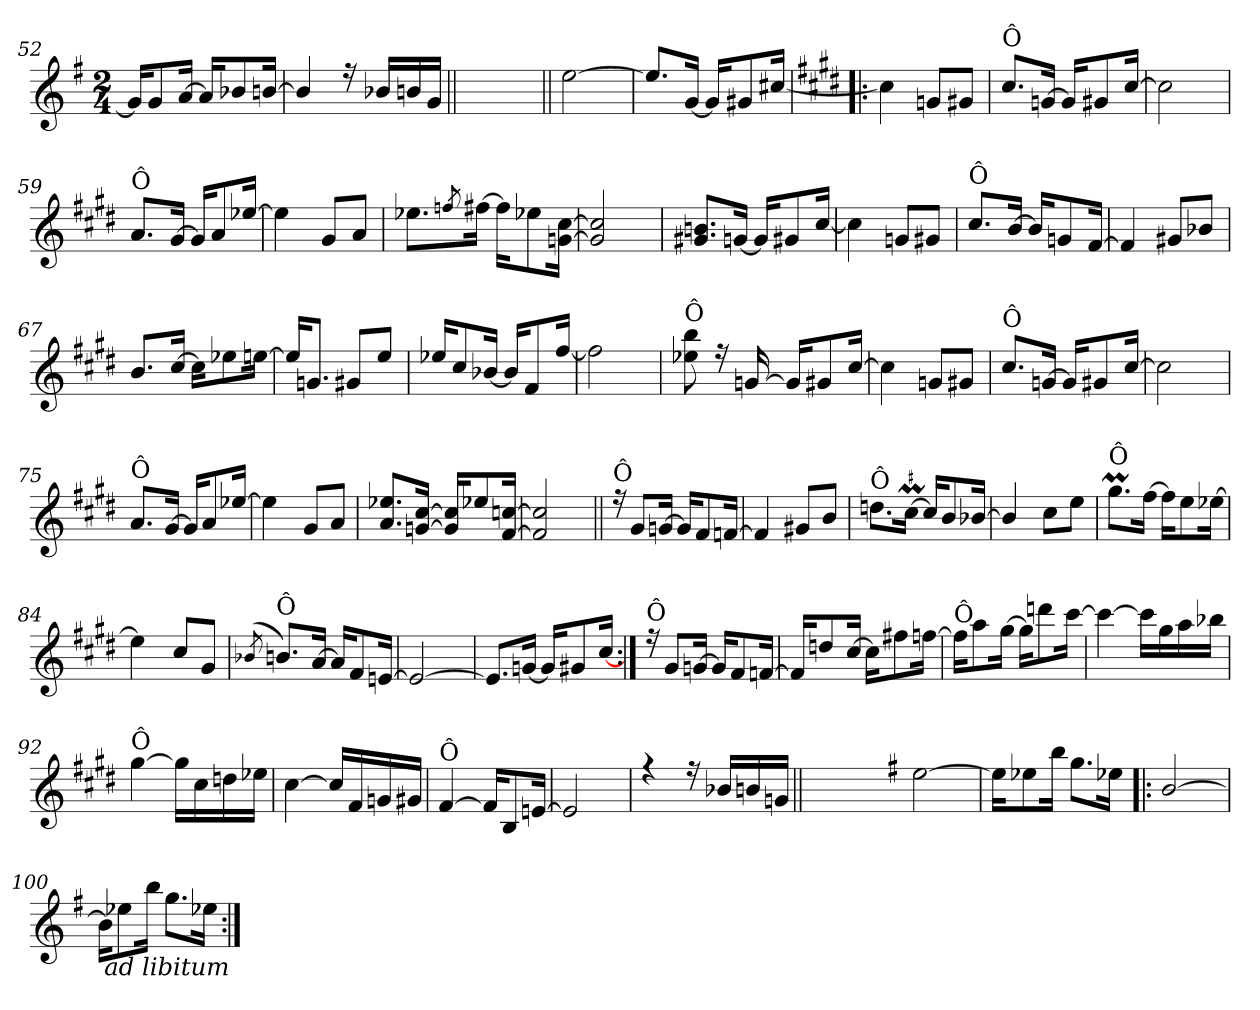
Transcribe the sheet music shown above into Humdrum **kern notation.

**kern
*part1
*staff1
*clefG2
*k[f#]
*G:
*M2/4
=52
*^
16g/KL]	2ryy
8g/	.
[>16a/Jk	.
16a/KL]	.
8b-X/	.
[>16bn/Jk	.
=53	=53
4b/]	2ryy
16rff	.
16b-X/LL	.
16bn/	.
16g/JJ	.
*v	*v
=53X531||
2ryy
=54||
*^
[<2ee\	2ryy
=55	=55
8.ee/L]	4ryy
[>16g/Jk	.
16g/KL]	4ryy
8g#X/	.
[>16cc#X/Jk	.
!!LO:LB:g=z	!!
=56!|:	=56!|:
*k[f#c#g#d#]	*
*E:	*
4cc#\]	2ryy
8gn/L	.
8g#X/J	.
=57	=57
!LO:TX:a:t=Ô	!
8.cc#/L	2ryy
[>16gn/Jk	.
16g/KL]	.
8g#X/	.
[>16cc#/Jk	.
=58	=58
2cc#\]	2ryy
=59	=59
!LO:TX:a:t=Ô	!
8.a/L	2ryy
[>16g#/Jk	.
16g#/KL]	.
8a/	.
[>16ee-X/Jk	.
=60	=60
4ee-\]	2ryy
8g#/L	.
8a/J	.
!!LO:LB:g=z	!!
=61	=61
8.ee-X\L	2ryy
8qffn/	.
[<16ff#X\Jk	.
16ff#\KL]	.
8ee-X\	.
[<16gn\ [<16cc#\Jk	.
=62	=62
2gn/] 2cc#/]	2ryy
=63	=63
8.g#X/ 8.bn/L	4ryy
[>16gn/Jk	.
16g/KL]	4ryy
8g#X/	.
[>16cc#/Jk	.
=64	=64
4cc#\]	2ryy
8gn/L	.
8g#X/J	.
=65	=65
!LO:TX:a:t=Ô	!
8.cc#/L	2ryy
[>16b/Jk	.
16b/KL]	.
8gn/	.
[>16f#/Jk	.
!!LO:LB:g=z	!!
=66	=66
4f#/]	2ryy
8g#X/L	.
8b-X/J	.
=67	=67
8.b/L	2ryy
[>16cc#/Jk	.
16cc#\KL]	.
8ee-X\	.
[<16een\Jk	.
=68	=68
16een/KL]	4ryy
8.gn/J	.
8g#X/L	4ryy
8ee/J	.
=69	=69
16ee-X/KL	4ryy
8cc#/	.
[>16b-X/Jk	.
16b-/KL]	4ryy
8f#/	.
[>16ff#/Jk	.
=70	=70
2ff#\]	2ryy
!!LO:LB:g=z	!!
=71	=71
!LO:TX:a:t=Ô	!
8ee-X\ 8bb\	2ryy
16rff	.
[>16gn/	.
16g/KL]	.
8g#X/	.
[>16cc#/Jk	.
=72	=72
4cc#\]	2ryy
8gn/L	.
8g#X/J	.
=73	=73
!LO:TX:a:t=Ô	!
8.cc#/L	2ryy
[>16gn/Jk	.
16g/KL]	.
8g#X/	.
[>16cc#/Jk	.
=74	=74
2cc#\]	2ryy
=75	=75
!LO:TX:a:t=Ô	!
8.a/L	2ryy
[>16g#/Jk	.
16g#/KL]	.
8a/	.
[>16ee-X/Jk	.
=76	=76
4ee-\]	2ryy
8g#/L	.
8a/J	.
!!LO:LB:g=z	!!
=77	=77
8.a/ 8.ee-X/L	2ryy
[>16gn/ [>16cc#/Jk	.
16g/] 16cc#/]KL	.
8ee-X/	.
[>16f#/ [>16ccn/Jk	.
=78	=78
2f#/] 2ccn/]	2ryy
=79||	=79||
!LO:TX:a:t=Ô	!
16rff	2ryy
8g#/L	.
[>16gn/Jk	.
16g/KL]	.
8f#/	.
[>16fn/Jk	.
=80	=80
4f/]	2ryy
8g#X/L	.
8b/J	.
=81	=81
!LO:TX:a:t=Ô	!
8.ddn\L	2ryy
!LO:MOR:acc=#	!
[<16cc#M\Jk	.
16cc#/KL]	.
8b/	.
[>16b-X/Jk	.
!!LO:LB:g=z	!!
=82	=82
4b-/]	2ryy
8cc#\L	.
8ee\J	.
=83	=83
!LO:TX:a:t=Ô	!
8.gg#m\L	2ryy
[<16ff#\Jk	.
16ff#\KL]	.
8ee\	.
[<16ee-X\Jk	.
=84	=84
4ee-\]	2ryy
8cc#/L	.
8g#/J	.
=85	=85
(<8qb-X/	.
!LO:TX:a:t=Ô	!
8.bn/L)	2ryy
[>16a/Jk	.
16a/KL]	.
8f#/	.
[>16en/Jk	.
=86	=86
2e/_	2ryy
=87	=87
8.e/L]	4ryy
[>16gn/Jk	.
16g/KL]	4ryy
8g#X/	.
[>16cc#/Jk	.
!!LO:LB:g=z	!!
=88:|!	=88:|!
!LO:TX:a:t=Ô	!
16rff	2ryy
8g#/L	.
[>16gn/Jk	.
16g/KL]	.
8f#/	.
[>16fn/Jk	.
=89	=89
16f/KL]	2ryy
8ddn/	.
[>16cc#/Jk	.
16cc#\KL]	.
8ff#X\	.
[<16ffn\Jk	.
=90	=90
!LO:TX:a:t=Ô	!
16ffn\KL]	2ryy
8aa\	.
[<16gg#\Jk	.
16gg#\KL]	.
8dddn\	.
[<16ccc#\Jk	.
=91	=91
4ccc#\_	2ryy
16ccc#\LL]	.
16gg#\	.
16aa\	.
16bb-X\JJ	.
!!LO:LB:g=z	!!
=92	=92
!LO:TX:a:t=Ô	!
[<4gg#\	2ryy
16gg#\LL]	.
16cc#\	.
16ddn\	.
16ee-X\JJ	.
=93	=93
[<4cc#\	2ryy
16cc#/LL]	.
16f#/	.
16gn/	.
16g#X/JJ	.
=94	=94
!LO:TX:a:t=Ô	!
[>4f#/	2ryy
16f#/KL]	.
8B/	.
[>16en/Jk	.
=95	=95
2e/]	2ryy
=96	=96
4rff	2ryy
16rff	.
16b-X/LL	.
16bn/	.
16gn/JJ	.
*v	*v
=96X962||
2ryy
!!LO:LB:g=z
=97-
*k[f#]
*G:
*^
[<2ee\	2ryy
=98	=98
16ee\KL]	2ryy
8ee-X\	.
16bb\Jk	.
8.gg\L	.
16ee-X\Jk	.
=99!|:	=99!|:
[>2b/	2ryy
=100	=100
16b\KL]	2ryy
8ee-X\	.
16bb\Jk	.
8.gg\L	.
16ee-X\Jk	.
*v	*v
!LO:TX:b:i:t=ad libitum
=:|!
*-
